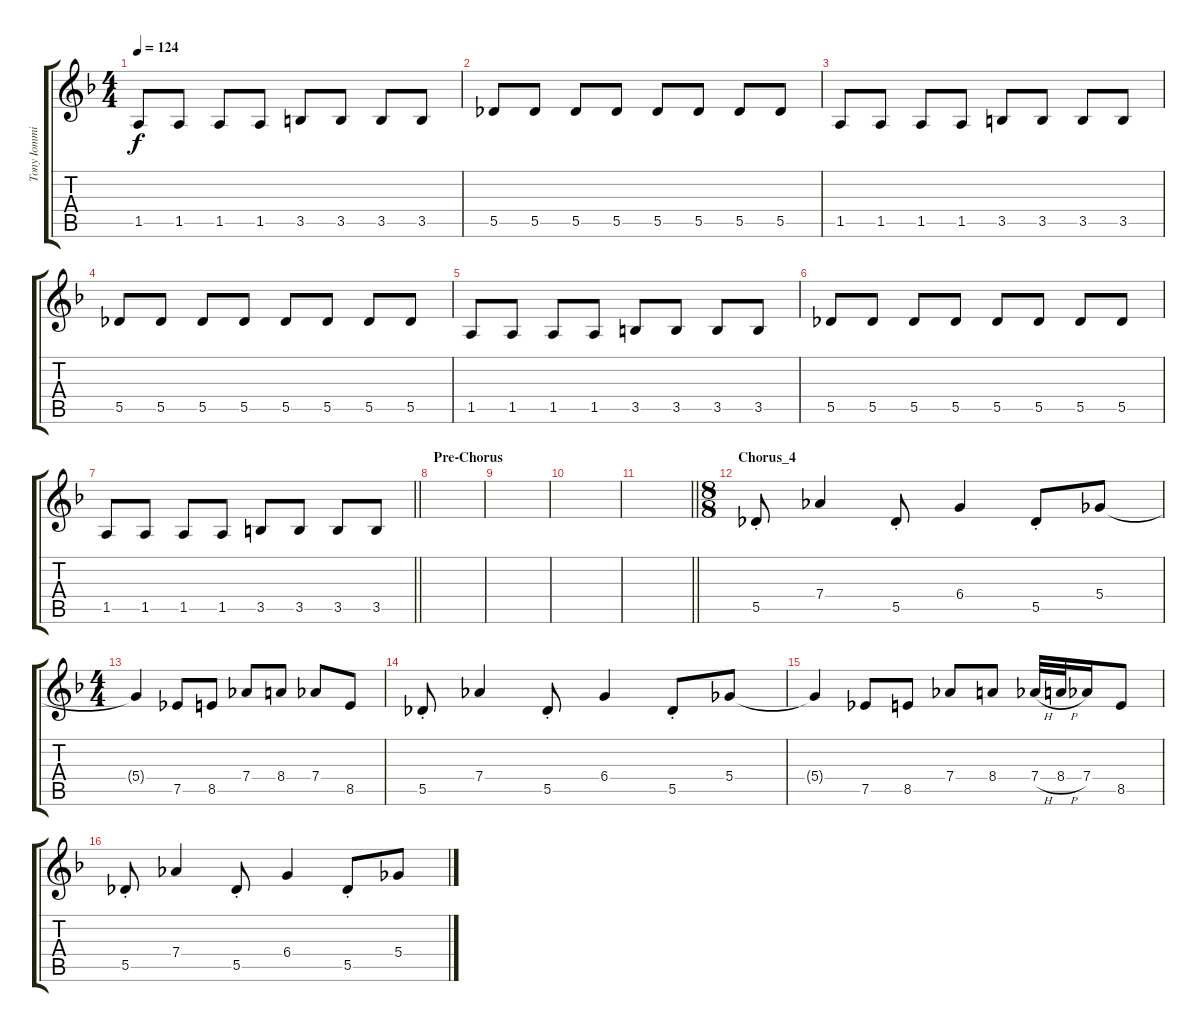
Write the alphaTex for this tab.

\track ("Tony Iommi" "Tony Iommi") {instrument overdrivenguitar}
\staff {score tabs}
\tuning (Eb4 Bb3 Gb3 Db3 Ab2 Eb2) {hide}
\ts (4 4)
\tempo 124
\clef g2
\ks f
1.5.8{dy f} 1.5.8 1.5.8 1.5.8 3.5.8 3.5.8 3.5.8 3.5.8 |
5.5.8 5.5.8 5.5.8 5.5.8 5.5.8 5.5.8 5.5.8 5.5.8 |
1.5.8 1.5.8 1.5.8 1.5.8 3.5.8 3.5.8 3.5.8 3.5.8 |
5.5.8 5.5.8 5.5.8 5.5.8 5.5.8 5.5.8 5.5.8 5.5.8 |
1.5.8 1.5.8 1.5.8 1.5.8 3.5.8 3.5.8 3.5.8 3.5.8 |
5.5.8 5.5.8 5.5.8 5.5.8 5.5.8 5.5.8 5.5.8 5.5.8 |
\barLineRight lightlight
1.5.8 1.5.8 1.5.8 1.5.8 3.5.8 3.5.8 3.5.8 3.5.8 |
\section ("" "Pre-Chorus")
|
|
|
\barLineRight lightlight
|
\ts (8 8)
\section ("" "Chorus_4")
5.5{st}.8{instrument overdrivenguitar} 7.4.4 5.5{st}.8 6.4.4 5.5{st}.8 5.4.8 |
\ts (4 4)
5.4{t}.4 7.5.8 8.5.8 7.4.8 8.4.8 7.4.8 8.5.8 |
5.5{st}.8 7.4.4 5.5{st}.8 6.4.4 5.5{st}.8 5.4.8 |
5.4{t}.4 7.5.8 8.5.8 7.4.8 8.4.8 7.4{h}.32 8.4{h}.32 7.4.16 8.5.8 |
5.5{st}.8 7.4.4 5.5{st}.8 6.4.4 5.5{st}.8 5.4.8
